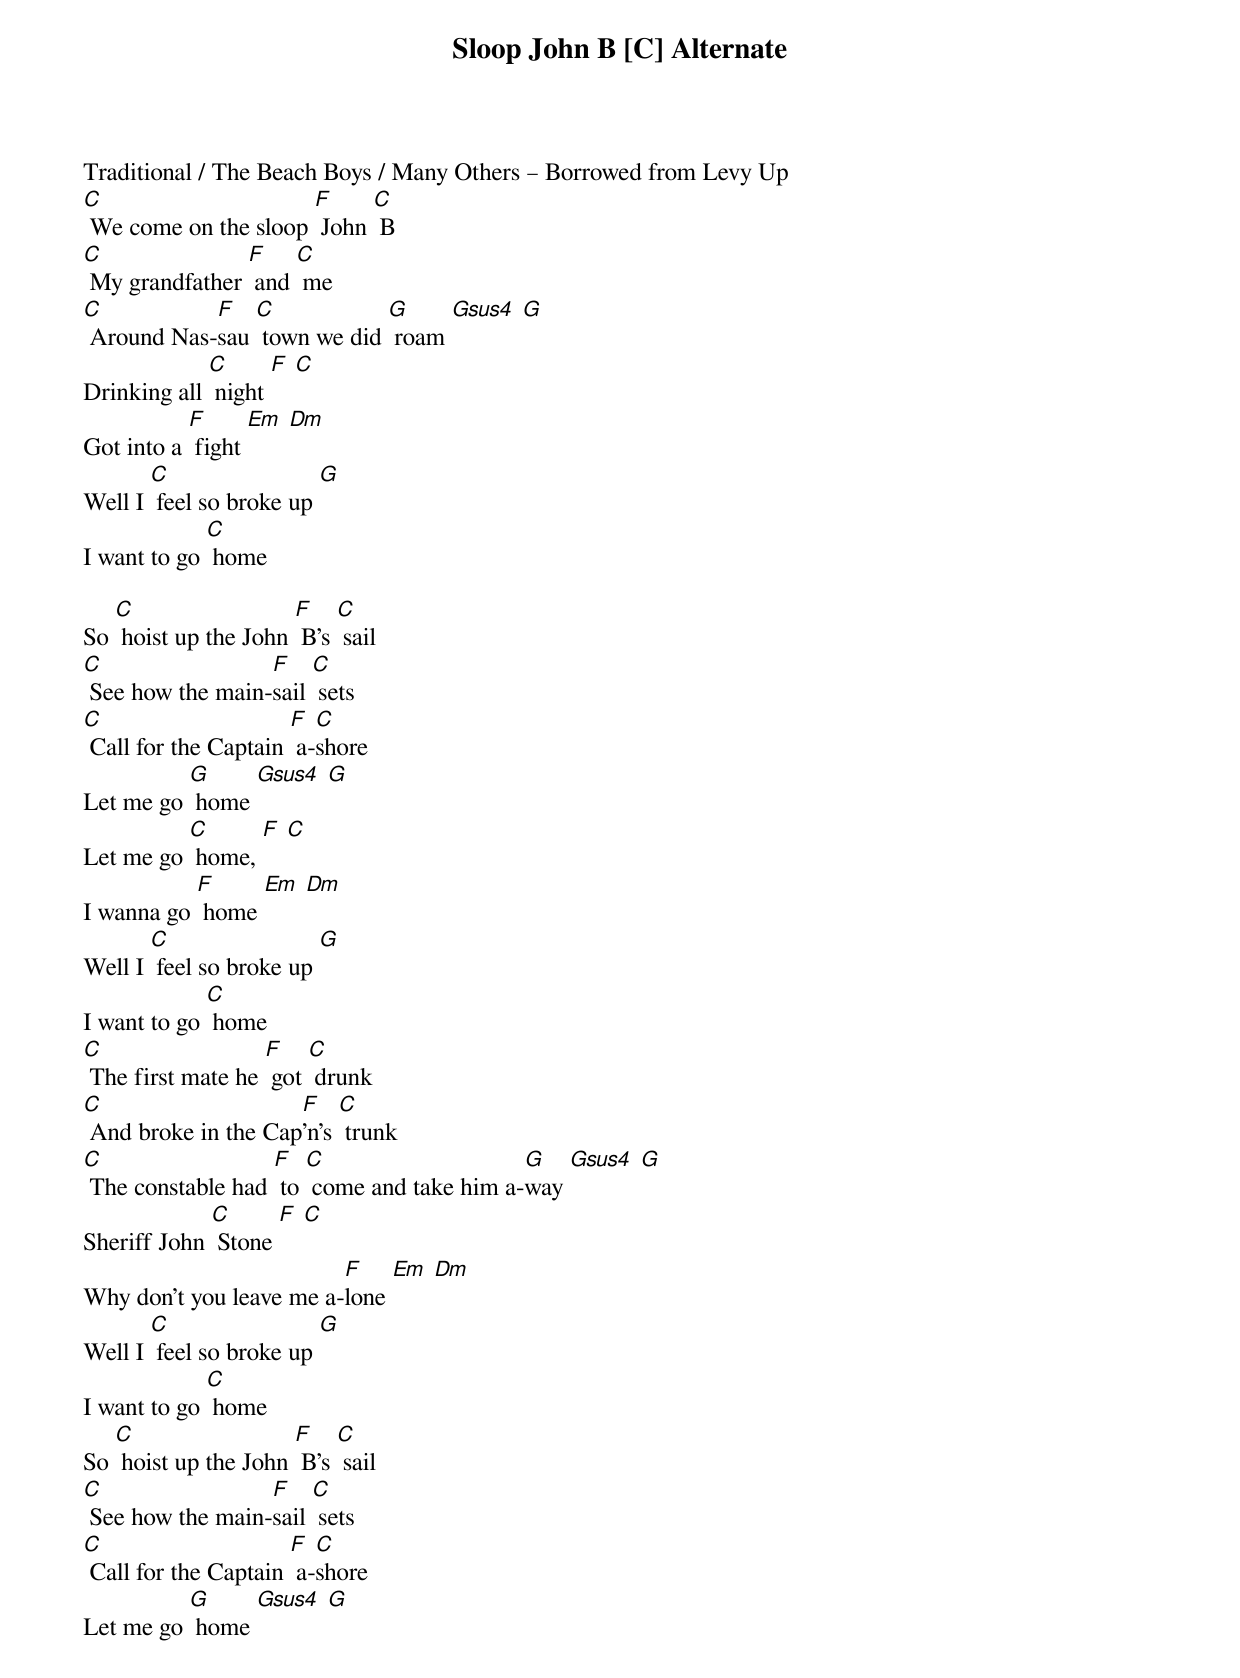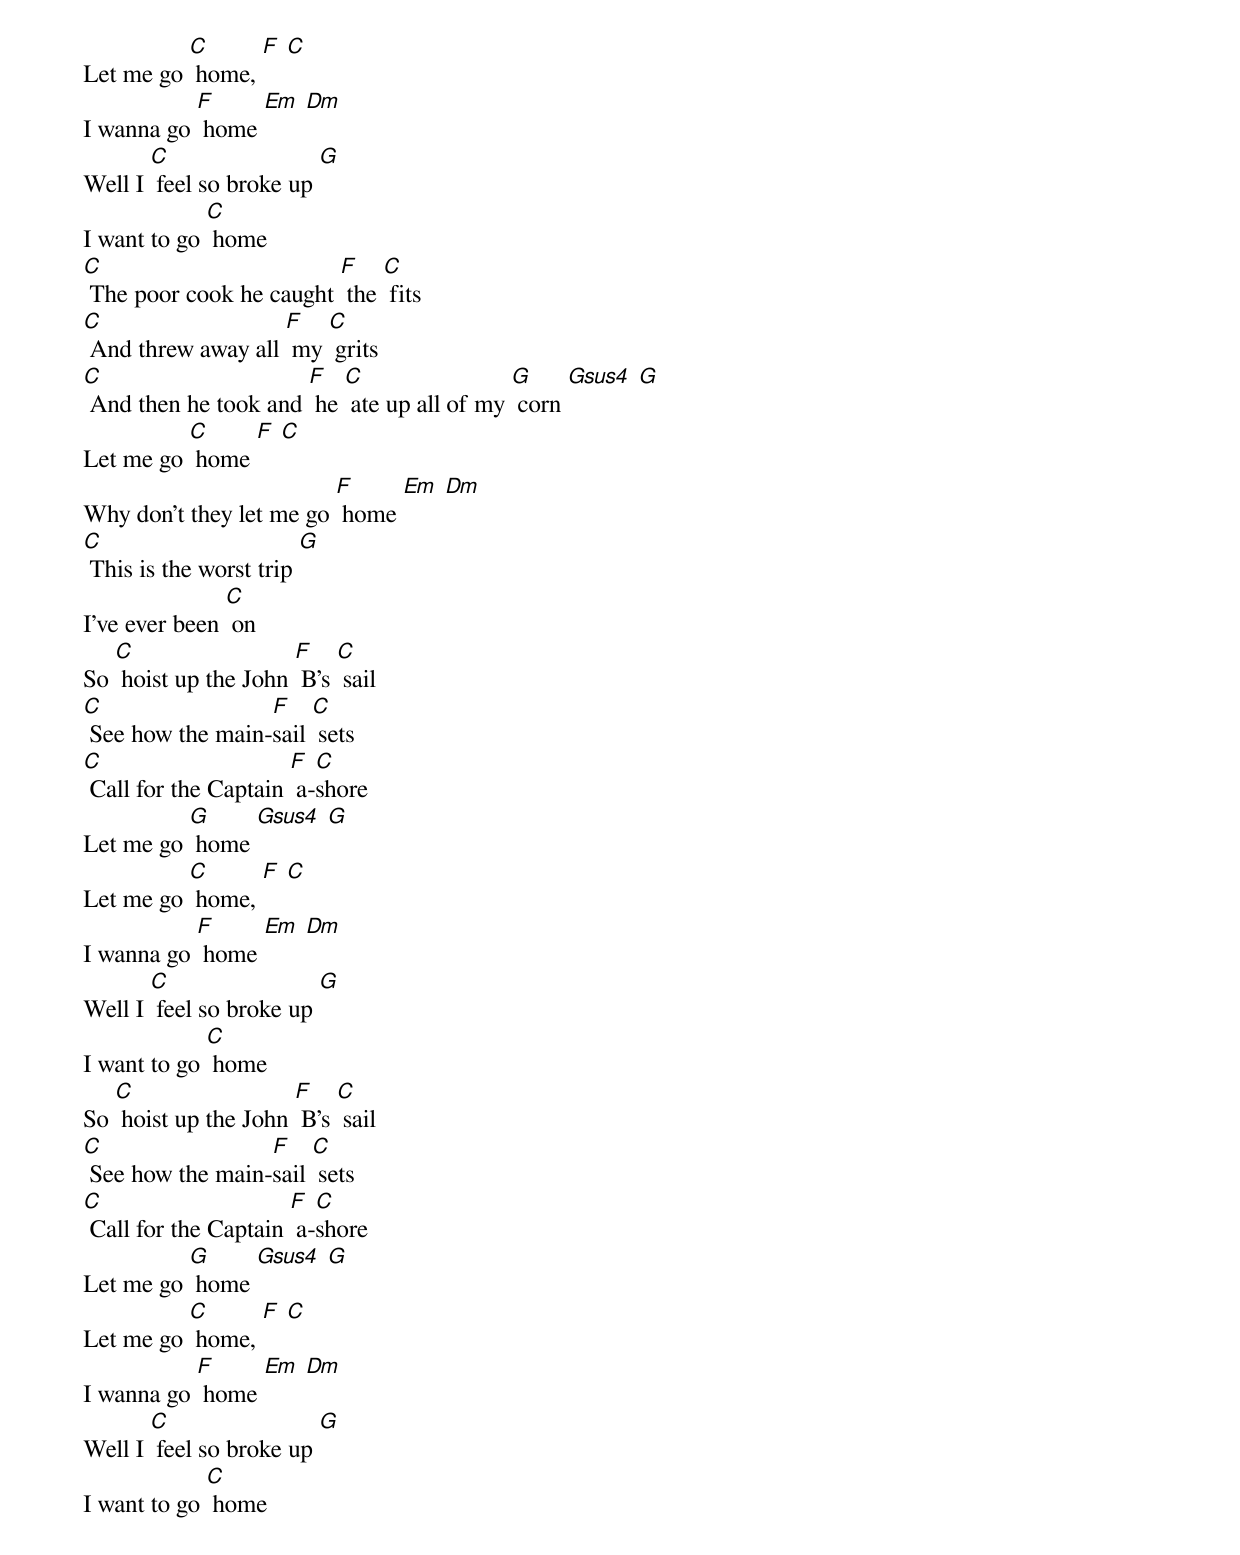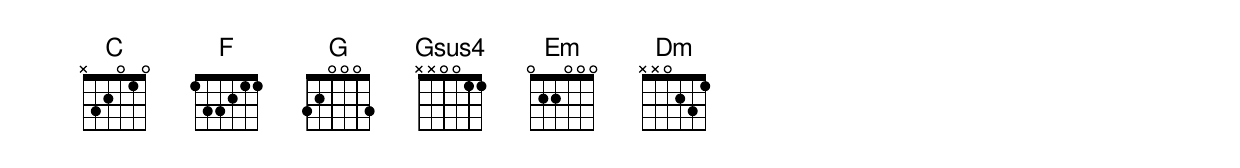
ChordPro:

{t: Sloop John B [C] Alternate }
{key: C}
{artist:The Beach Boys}
Traditional / The Beach Boys / Many Others – Borrowed from Levy Up
{c: }
[C] We come on the sloop [F] John [C] B
[C] My grandfather [F] and [C] me
[C] Around Nas-[F]sau [C] town we did [G] roam [Gsus4] [G]
Drinking all [C] night [F] [C]
Got into a [F] fight [Em] [Dm]
Well I [C] feel so broke up [G]
I want to go [C] home
{c: }

So [C] hoist up the John [F] B's [C] sail
[C] See how the main-[F]sail [C] sets
[C] Call for the Captain [F] a-[C]shore
Let me go [G] home [Gsus4] [G]
Let me go [C] home, [F] [C]
I wanna go [F] home [Em] [Dm]
Well I [C] feel so broke up [G]
I want to go [C] home
{c: }
[C] The first mate he [F] got [C] drunk
[C] And broke in the Cap[F]'n's [C] trunk
[C] The constable had [F] to [C] come and take him a-[G]way [Gsus4] [G]
Sheriff John [C] Stone [F] [C]
Why don't you leave me a-[F]lone [Em] [Dm]
Well I [C] feel so broke up [G]
I want to go [C] home
{c: }
So [C] hoist up the John [F] B's [C] sail
[C] See how the main-[F]sail [C] sets
[C] Call for the Captain [F] a-[C]shore
Let me go [G] home [Gsus4] [G]
Let me go [C] home, [F] [C]
I wanna go [F] home [Em] [Dm]
Well I [C] feel so broke up [G]
I want to go [C] home
{c: }
[C] The poor cook he caught [F] the [C] fits
[C] And threw away all [F] my [C] grits
[C] And then he took and [F] he [C] ate up all of my [G] corn [Gsus4] [G]
Let me go [C] home [F] [C]
Why don't they let me go [F] home [Em] [Dm]
[C] This is the worst trip [G]
I've ever been [C] on
{c: }
So [C] hoist up the John [F] B's [C] sail
[C] See how the main-[F]sail [C] sets
[C] Call for the Captain [F] a-[C]shore
Let me go [G] home [Gsus4] [G]
Let me go [C] home, [F] [C]
I wanna go [F] home [Em] [Dm]
Well I [C] feel so broke up [G]
I want to go [C] home
{c: }
So [C] hoist up the John [F] B's [C] sail
[C] See how the main-[F]sail [C] sets
[C] Call for the Captain [F] a-[C]shore
Let me go [G] home [Gsus4] [G]
Let me go [C] home, [F] [C]
I wanna go [F] home [Em] [Dm]
Well I [C] feel so broke up [G]
I want to go [C] home
